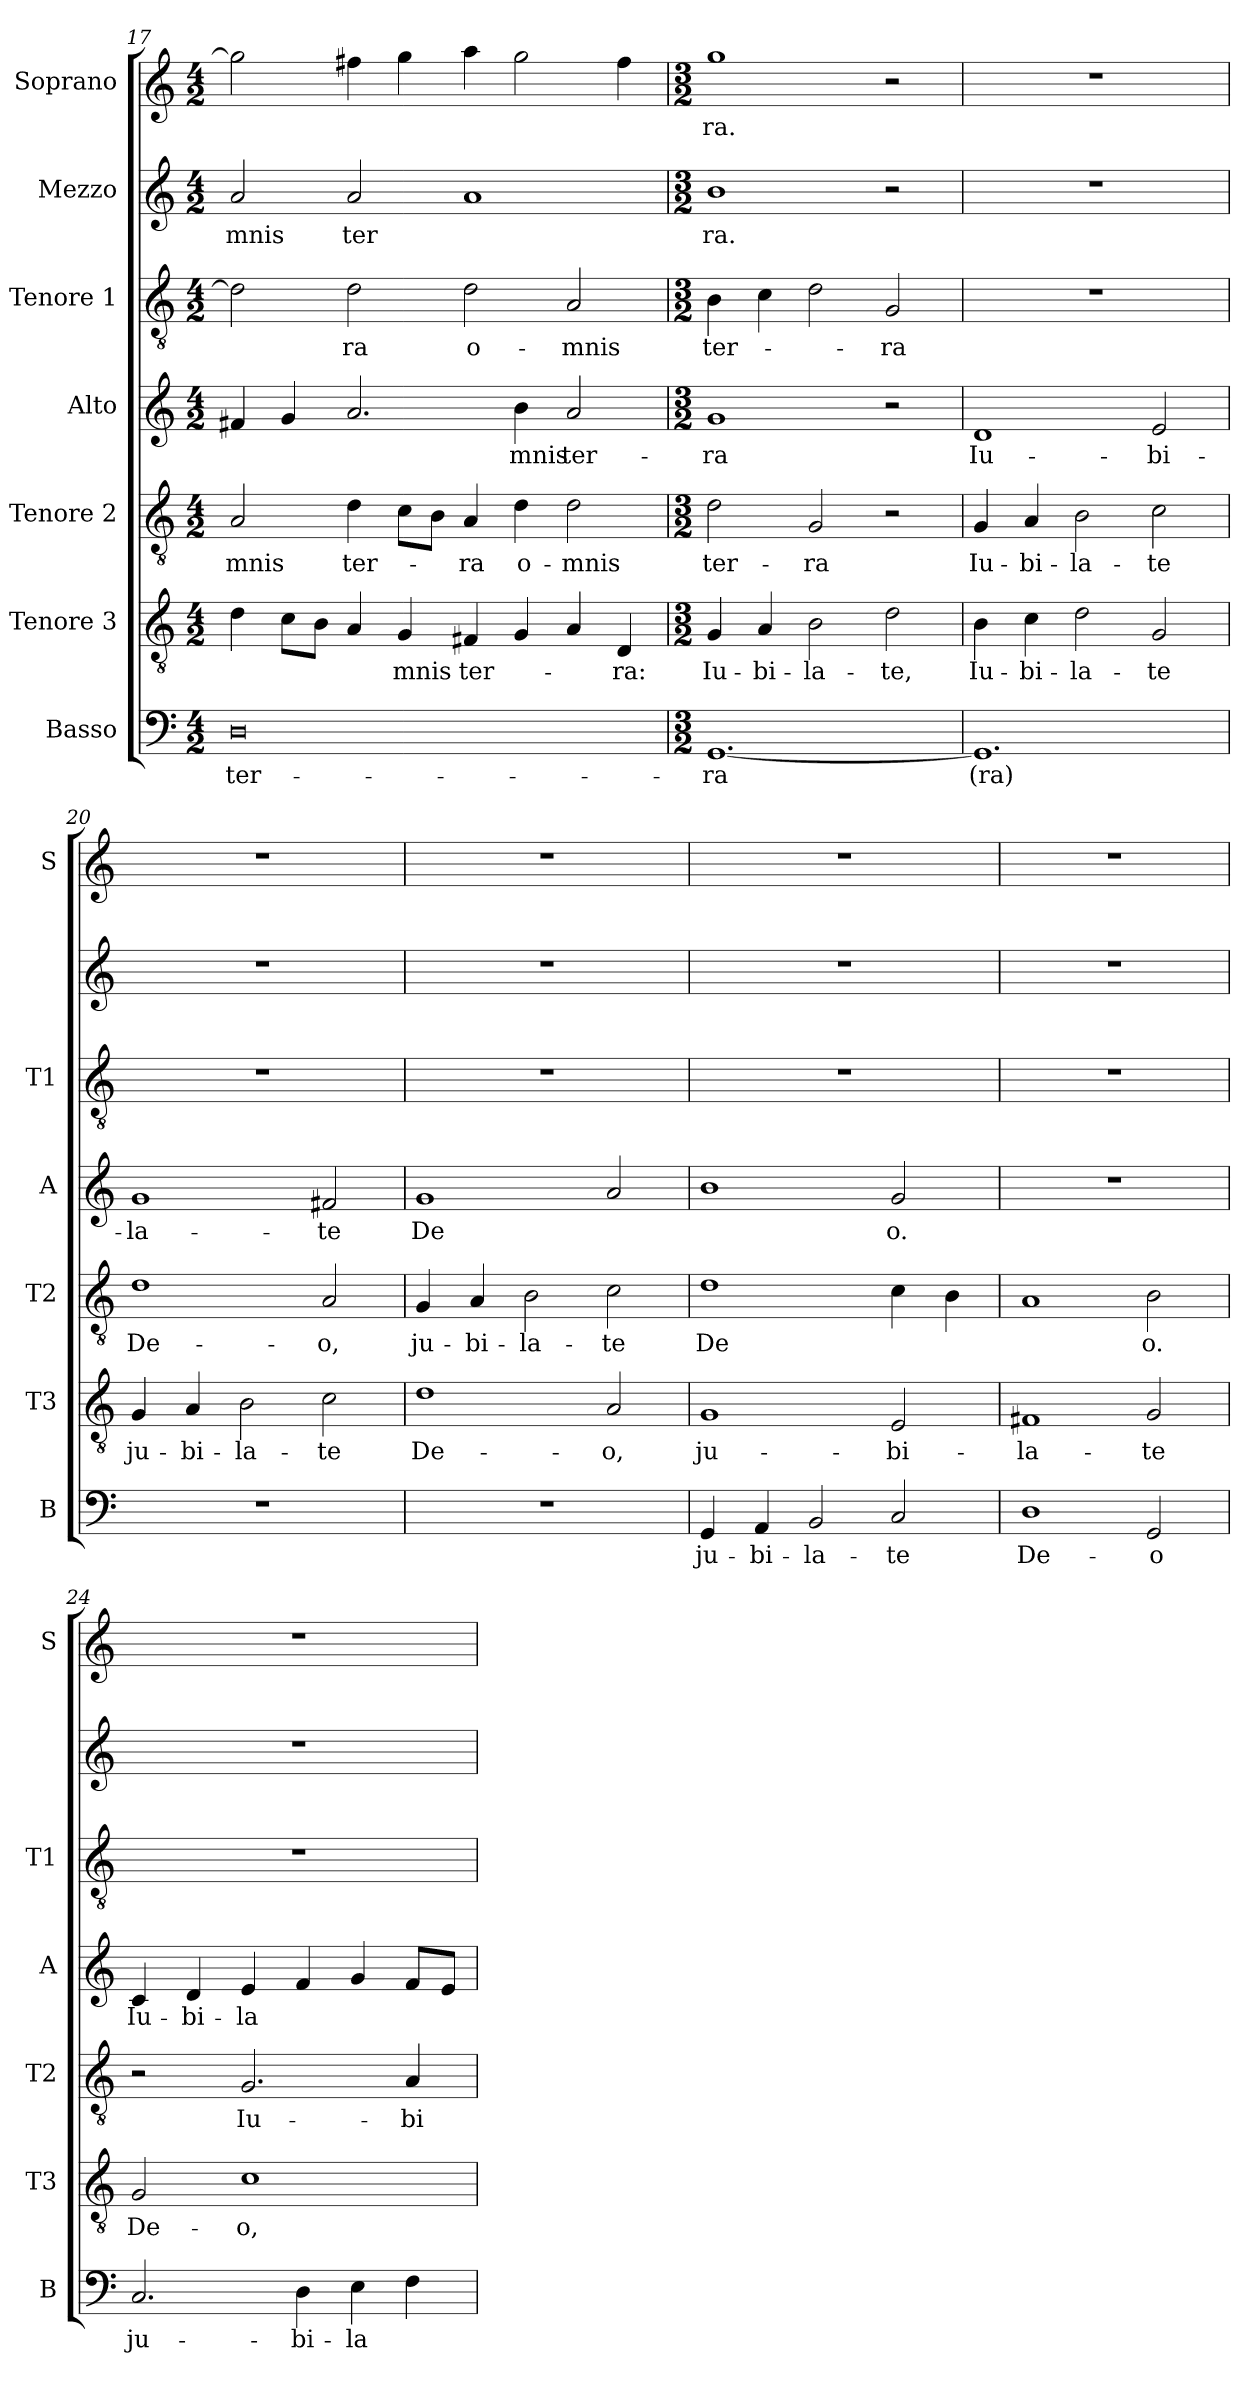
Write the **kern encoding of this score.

**kern	**text	**kern	**text	**kern	**text	**kern	**text	**kern	**text	**kern	**text	**kern	**text
*part7	*part7	*part6	*part6	*part5	*part5	*part4	*part4	*part3	*part3	*part2	*part2	*part1	*part1
*staff7	*staff7	*staff6	*staff6	*staff5	*staff5	*staff4	*staff4	*staff3	*staff3	*staff2	*staff2	*staff1	*staff1
*I"Basso	*	*I"Tenore 3	*	*I"Tenore 2	*	*I"Alto	*	*I"Tenore 1	*	*I"Mezzo	*	*I"Soprano	*
*I'B	*	*I'T3	*	*I'T2	*	*I'A	*	*I'T1	*	*	*	*I'S	*
*clefF4	*	*clefGv2	*	*clefGv2	*	*clefG2	*	*clefGv2	*	*clefG2	*	*clefG2	*
*k[]	*	*k[]	*	*k[]	*	*k[]	*	*k[]	*	*k[]	*	*k[]	*
*C:	*	*C:	*	*C:	*	*C:	*	*C:	*	*C:	*	*C:	*
*M4/2	*	*M4/2	*	*M4/2	*	*M4/2	*	*M4/2	*	*M4/2	*	*M4/2	*
=17	=17	=17	=17	=17	=17	=17	=17	=17	=17	=17	=17	=17	=17
0D	ter-	4d\	.	2A/	mnis	4f#X/	.	2d\]	.	2a/	mnis	2gg\]	.
.	.	8c\L	.	.	.	4g/	.	.	.	.	.	.	.
.	.	8B\J	.	.	.	.	.	.	.	.	.	.	.
.	.	4A/	.	4d\	ter-	2.a/	.	2d\	-ra	2a/	-ter	4ff#X\	.
.	.	4G/	mnis	8c\L	.	.	.	.	.	.	.	4gg\	.
.	.	.	.	8B\J	.	.	.	.	.	.	.	.	.
.	.	4F#X/	ter-	4A/	-ra	.	.	2d\	o-	1a	.	4aa\	.
.	.	4G/	.	4d\	o-	4b\	mnis	.	.	.	.	2gg\	.
.	.	4A/	.	2d\	-mnis	2a/	ter-	2A/	-mnis	.	.	.	.
.	.	4D/	-ra:	.	.	.	.	.	.	.	.	4ff#\	.
=18	=18	=18	=18	=18	=18	=18	=18	=18	=18	=18	=18	=18	=18
*M3/2	*	*M3/2	*	*M3/2	*	*M3/2	*	*M3/2	*	*M3/2	*	*M3/2	*
[1.GG	-ra	4G/	Iu-	2d\	ter-	1g	-ra	4B\	ter-	1b	ra.	1gg	ra.
.	.	4A/	-bi-	.	.	.	.	4c\	.	.	.	.	.
.	.	2B\	-la-	2G/	-ra	.	.	2d\	.	.	.	.	.
.	.	2d\	-te,	2r	.	2r	.	2G/	-ra	2r	.	2r	.
!!LO:LB:g=z
=19	=19	=19	=19	=19	=19	=19	=19	=19	=19	=19	=19	=19	=19
1.GG]	(ra)	4B\	Iu-	4G/	Iu-	1d	Iu-	1.r	.	1.r	.	1.r	.
.	.	4c\	-bi-	4A/	-bi-	.	.	.	.	.	.	.	.
.	.	2d\	-la-	2B\	-la-	.	.	.	.	.	.	.	.
.	.	2G/	-te	2c\	-te	2e/	-bi-	.	.	.	.	.	.
=20	=20	=20	=20	=20	=20	=20	=20	=20	=20	=20	=20	=20	=20
1.r	.	4G/	ju-	1d	De-	1g	-la-	1.r	.	1.r	.	1.r	.
.	.	4A/	-bi-	.	.	.	.	.	.	.	.	.	.
.	.	2B\	-la-	.	.	.	.	.	.	.	.	.	.
.	.	2c\	-te	2A/	-o,	2f#X/	-te	.	.	.	.	.	.
=21	=21	=21	=21	=21	=21	=21	=21	=21	=21	=21	=21	=21	=21
1.r	.	1d	De-	4G/	ju-	1g	De	1.r	.	1.r	.	1.r	.
.	.	.	.	4A/	-bi-	.	.	.	.	.	.	.	.
.	.	.	.	2B\	-la-	.	.	.	.	.	.	.	.
.	.	2A/	-o,	2c\	-te	2a/	.	.	.	.	.	.	.
=22	=22	=22	=22	=22	=22	=22	=22	=22	=22	=22	=22	=22	=22
4GG/	ju-	1G	ju-	1d	De	1b	.	1.r	.	1.r	.	1.r	.
4AA/	-bi-	.	.	.	.	.	.	.	.	.	.	.	.
2BB/	-la-	.	.	.	.	.	.	.	.	.	.	.	.
2C/	-te	2E/	-bi-	4c\	.	2g/	o.	.	.	.	.	.	.
.	.	.	.	4B\	.	.	.	.	.	.	.	.	.
=23	=23	=23	=23	=23	=23	=23	=23	=23	=23	=23	=23	=23	=23
1D	De-	1F#X	-la-	1A	.	1.r	.	1.r	.	1.r	.	1.r	.
2GG/	-o	2G/	-te	2B\	o.	.	.	.	.	.	.	.	.
=24	=24	=24	=24	=24	=24	=24	=24	=24	=24	=24	=24	=24	=24
2.C/	ju-	2G/	De-	2r	.	4c/	Iu-	1.r	.	1.r	.	1.r	.
.	.	.	.	.	.	4d/	-bi-	.	.	.	.	.	.
.	.	1c	-o,	2.G/	Iu-	4e/	-la	.	.	.	.	.	.
4D\	-bi-	.	.	.	.	4f/	.	.	.	.	.	.	.
4E\	-la	.	.	.	.	4g/	.	.	.	.	.	.	.
4F\	.	.	.	4A/	-bi-	8f/L	.	.	.	.	.	.	.
.	.	.	.	.	.	8e/J	.	.	.	.	.	.	.
=	=	=	=	=	=	=	=	=	=	=	=	=	=
*-	*-	*-	*-	*-	*-	*-	*-	*-	*-	*-	*-	*-	*-
